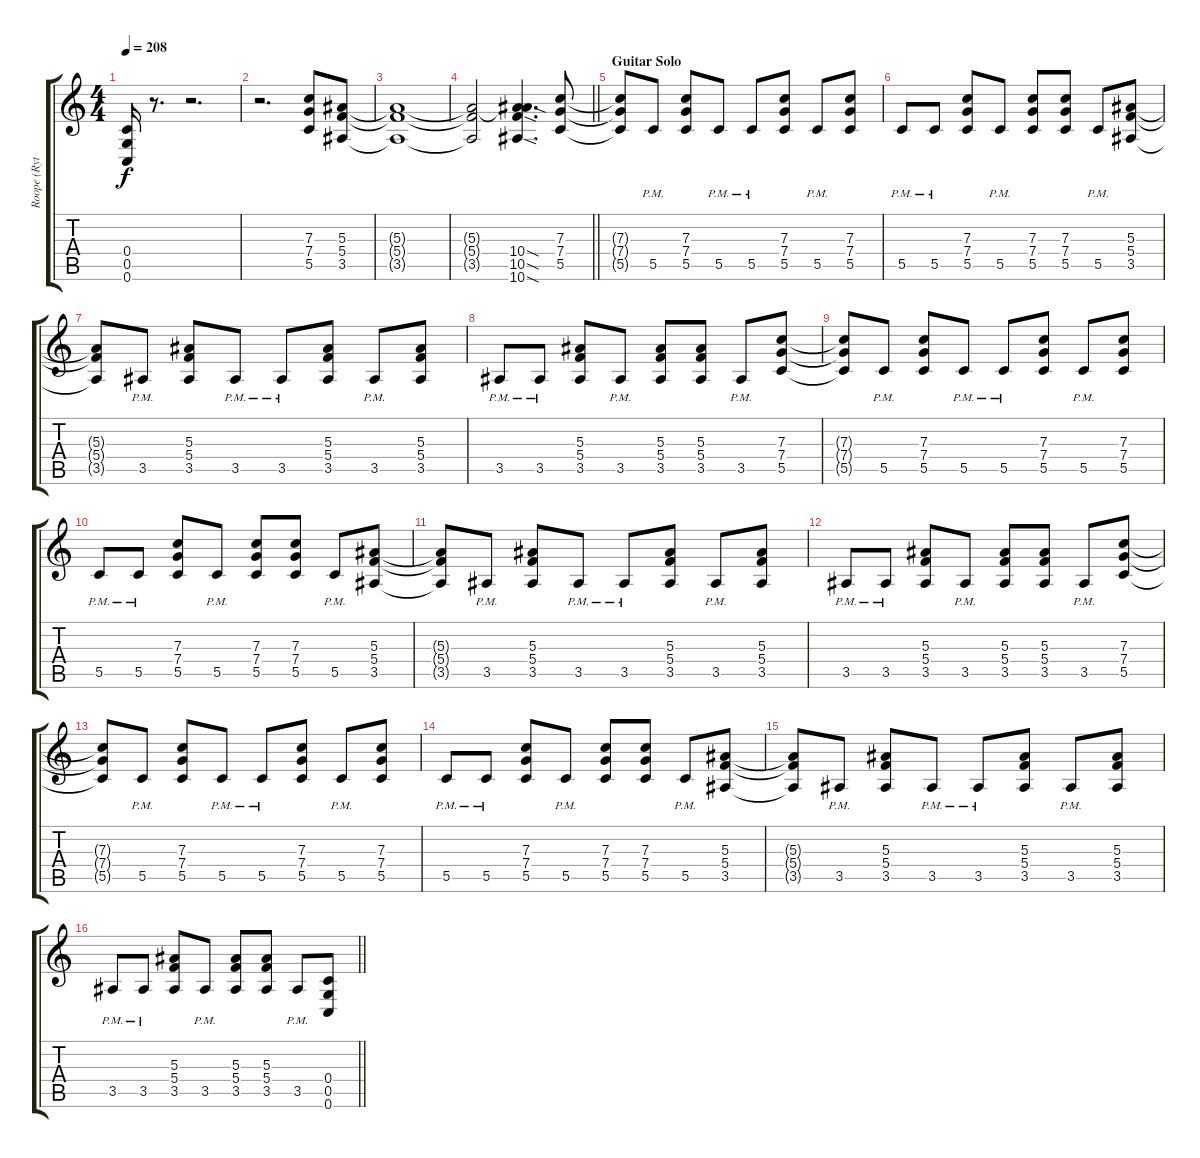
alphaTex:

\track ("Roope (Rythm Guitar)" "Roope (Ryt") {instrument overdrivenguitar}
\staff {score tabs}
\tuning (D4 A3 F3 C3 G2 C2) {hide}
\ts (4 4)
\tempo 208
\clef g2
\ks c
(0.4{t} 0.5{t} 0.6{t}).16{dy f} r.8{d} r.2{d} |
r.2{d} (7.3 7.4 5.5).8 (5.3 5.4 3.5).8 |
(5.3{t} 5.4{t} 3.5{t}).1 |
\barLineRight lightlight
(5.3{t} 5.4{t} 3.5{t}).2 (5.3{t} 10.4{sod} 10.5{sod} 10.6{sod}).4{d volume 13} (7.3 7.4 5.5).8{volume 11} |
\section ("" "Guitar Solo")
(7.3{t} 7.4{t} 5.5{t}).8 5.5{pm}.8 (7.3 7.4 5.5).8 5.5{pm}.8 5.5{pm}.8 (7.3 7.4 5.5).8 5.5{pm}.8 (7.3 7.4 5.5).8 |
5.5{pm}.8 5.5{pm}.8 (7.3 7.4 5.5).8 5.5{pm}.8 (7.3 7.4 5.5).8 (7.3 7.4 5.5).8 5.5{pm}.8 (5.3 5.4 3.5).8 |
(5.3{t} 5.4{t} 3.5{t}).8 3.5{pm}.8 (5.3 5.4 3.5).8 3.5{pm}.8 3.5{pm}.8 (5.3 5.4 3.5).8 3.5{pm}.8 (5.3 5.4 3.5).8 |
3.5{pm}.8 3.5{pm}.8 (5.3 5.4 3.5).8 3.5{pm}.8 (5.3 5.4 3.5).8 (5.3 5.4 3.5).8 3.5{pm}.8 (7.3 7.4 5.5).8 |
(7.3{t} 7.4{t} 5.5{t}).8 5.5{pm}.8 (7.3 7.4 5.5).8 5.5{pm}.8 5.5{pm}.8 (7.3 7.4 5.5).8 5.5{pm}.8 (7.3 7.4 5.5).8 |
5.5{pm}.8 5.5{pm}.8 (7.3 7.4 5.5).8 5.5{pm}.8 (7.3 7.4 5.5).8 (7.3 7.4 5.5).8 5.5{pm}.8 (5.3 5.4 3.5).8 |
(5.3{t} 5.4{t} 3.5{t}).8 3.5{pm}.8 (5.3 5.4 3.5).8 3.5{pm}.8 3.5{pm}.8 (5.3 5.4 3.5).8 3.5{pm}.8 (5.3 5.4 3.5).8 |
3.5{pm}.8 3.5{pm}.8 (5.3 5.4 3.5).8 3.5{pm}.8 (5.3 5.4 3.5).8 (5.3 5.4 3.5).8 3.5{pm}.8 (7.3 7.4 5.5).8 |
(7.3{t} 7.4{t} 5.5{t}).8 5.5{pm}.8 (7.3 7.4 5.5).8 5.5{pm}.8 5.5{pm}.8 (7.3 7.4 5.5).8 5.5{pm}.8 (7.3 7.4 5.5).8 |
5.5{pm}.8 5.5{pm}.8 (7.3 7.4 5.5).8 5.5{pm}.8 (7.3 7.4 5.5).8 (7.3 7.4 5.5).8 5.5{pm}.8 (5.3 5.4 3.5).8 |
(5.3{t} 5.4{t} 3.5{t}).8 3.5{pm}.8 (5.3 5.4 3.5).8 3.5{pm}.8 3.5{pm}.8 (5.3 5.4 3.5).8 3.5{pm}.8 (5.3 5.4 3.5).8 |
\barLineRight lightlight
3.5{pm}.8 3.5{pm}.8 (5.3 5.4 3.5).8 3.5{pm}.8 (5.3 5.4 3.5).8 (5.3 5.4 3.5).8 3.5{pm}.8 (0.4 0.5 0.6).8{volume 13}
